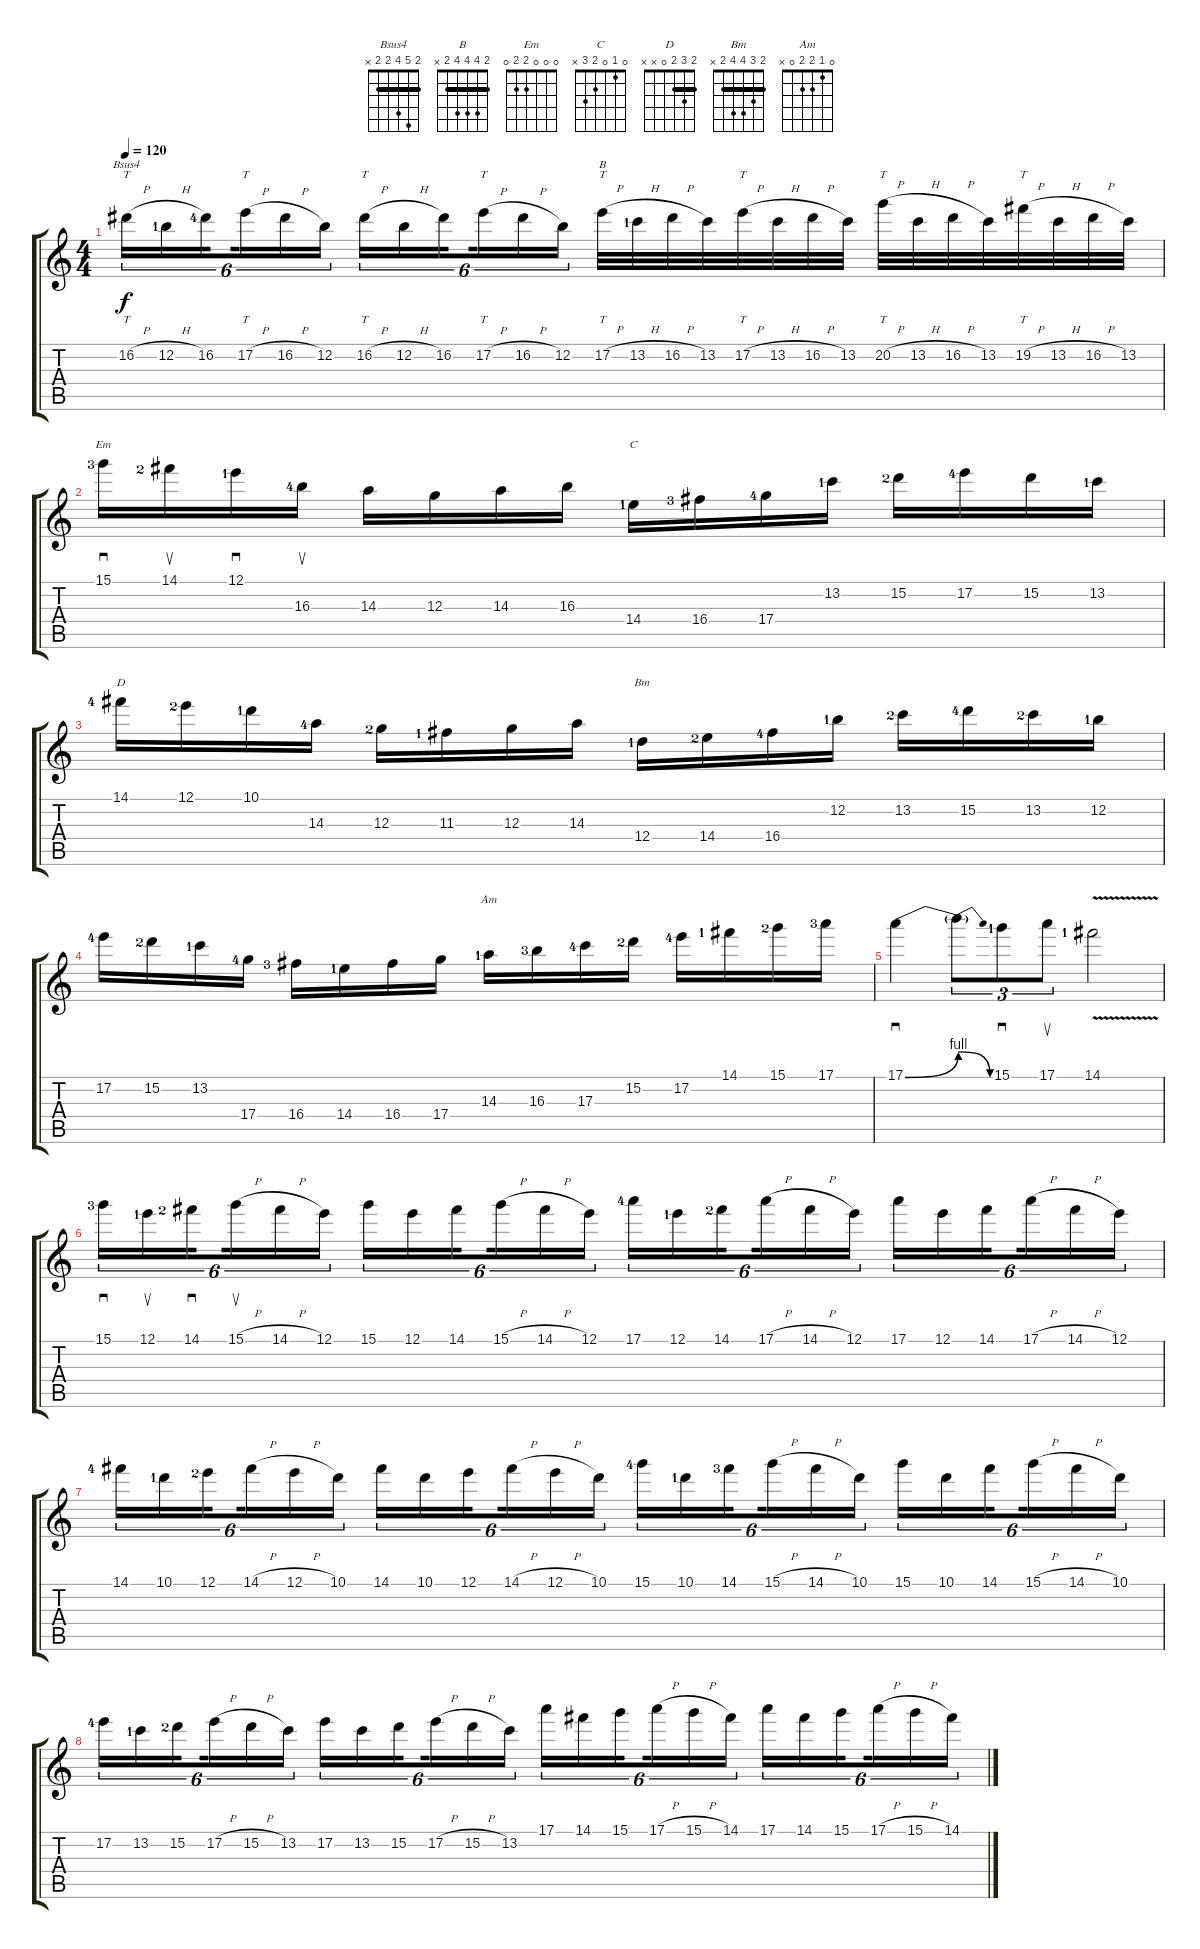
\track "" {instrument overdrivenguitar}
\staff {score tabs}
\tuning (E4 B3 G3 D3 A2 E2) {hide}
\chord ("Bsus4" 2 5 4 2 2 x) {barre 2}
\chord ("B" 2 4 4 4 2 x) {barre 2}
\chord ("Em" 0 0 0 2 2 0)
\chord ("C" 0 1 0 2 3 x)
\chord ("D" 2 3 2 0 x x) {barre 2}
\chord ("Bm" 2 3 4 4 2 x) {barre 2}
\chord ("Am" 0 1 2 2 0 x)
\ts (4 4)
\tempo 120
\clef g2
\ks c
16.2{h}.16{tt tu (6 4) ch "Bsus4" dy f} 12.2{h lf 2}.16{tu (6 4)} 16.2{lf 5}.16{tu (6 4) beam splitsecondary} 17.2{h}.16{tt tu (6 4)} 16.2{h}.16{tu (6 4)} 12.2.16{tu (6 4)} 16.2{h}.16{tt tu (6 4)} 12.2{h}.16{tu (6 4)} 16.2.16{tu (6 4) beam splitsecondary} 17.2{h}.16{tt tu (6 4)} 16.2{h}.16{tu (6 4)} 12.2.16{tu (6 4)} 17.2{h}.32{tt ch "B"} 13.2{h lf 2}.32 16.2{h}.32 13.2.32 17.2{h}.32{tt} 13.2{h}.32 16.2{h}.32 13.2.32 20.2{h}.32{tt} 13.2{h}.32 16.2{h}.32 13.2.32 19.2{h}.32{tt} 13.2{h}.32 16.2{h}.32 13.2.32 |
15.1{lf 4}.16{sd ch "Em"} 14.1{lf 3}.16{su} 12.1{lf 2}.16{sd} 16.3{lf 5}.16{su} 14.3.16 12.3.16 14.3.16 16.3.16 14.4{lf 2}.16{ch "C"} 16.4{lf 4}.16 17.4{lf 5}.16 13.2{lf 2}.16 15.2{lf 3}.16 17.2{lf 5}.16 15.2.16 13.2{lf 2}.16 |
14.1{lf 5}.16{ch "D"} 12.1{lf 3}.16 10.1{lf 2}.16 14.3{lf 5}.16 12.3{lf 3}.16 11.3{lf 2}.16 12.3.16 14.3.16 12.4{lf 2}.16{ch "Bm"} 14.4{lf 3}.16 16.4{lf 5}.16 12.2{lf 2}.16 13.2{lf 3}.16 15.2{lf 5}.16 13.2{lf 3}.16 12.2{lf 2}.16 |
17.2{lf 5}.16 15.2{lf 3}.16 13.2{lf 2}.16 17.4{lf 5}.16 16.4{lf 4}.16 14.4{lf 2}.16 16.4.16 17.4.16 14.3{lf 2}.16{ch "Am"} 16.3{lf 4}.16 17.3{lf 5}.16 15.2{lf 3}.16 17.2{lf 5}.16 14.1{lf 2}.16 15.1{lf 3}.16 17.1{lf 4}.16 |
17.1{be (bend 0 0 60 4)}.4{sd} 17.1{be (release 0 4 60 0) t}.8{tu (3 2)} 15.1{lf 2}.8{sd tu (3 2)} 17.1.8{su tu (3 2)} 14.1{v lf 2}.2 |
15.1{lf 4}.16{sd tu (6 4)} 12.1{lf 2}.16{su tu (6 4)} 14.1{lf 3}.16{sd tu (6 4) beam splitsecondary} 15.1{h}.16{su tu (6 4)} 14.1{h}.16{tu (6 4)} 12.1.16{tu (6 4)} 15.1.16{tu (6 4)} 12.1.16{tu (6 4)} 14.1.16{tu (6 4) beam splitsecondary} 15.1{h}.16{tu (6 4)} 14.1{h}.16{tu (6 4)} 12.1.16{tu (6 4)} 17.1{lf 5}.16{tu (6 4)} 12.1{lf 2}.16{tu (6 4)} 14.1{lf 3}.16{tu (6 4) beam splitsecondary} 17.1{h}.16{tu (6 4)} 14.1{h}.16{tu (6 4)} 12.1.16{tu (6 4)} 17.1.16{tu (6 4)} 12.1.16{tu (6 4)} 14.1.16{tu (6 4) beam splitsecondary} 17.1{h}.16{tu (6 4)} 14.1{h}.16{tu (6 4)} 12.1.16{tu (6 4)} |
14.1{lf 5}.16{tu (6 4)} 10.1{lf 2}.16{tu (6 4)} 12.1{lf 3}.16{tu (6 4) beam splitsecondary} 14.1{h}.16{tu (6 4)} 12.1{h}.16{tu (6 4)} 10.1.16{tu (6 4)} 14.1.16{tu (6 4)} 10.1.16{tu (6 4)} 12.1.16{tu (6 4) beam splitsecondary} 14.1{h}.16{tu (6 4)} 12.1{h}.16{tu (6 4)} 10.1.16{tu (6 4)} 15.1{lf 5}.16{tu (6 4)} 10.1{lf 2}.16{tu (6 4)} 14.1{lf 4}.16{tu (6 4) beam splitsecondary} 15.1{h}.16{tu (6 4)} 14.1{h}.16{tu (6 4)} 10.1.16{tu (6 4)} 15.1.16{tu (6 4)} 10.1.16{tu (6 4)} 14.1.16{tu (6 4) beam splitsecondary} 15.1{h}.16{tu (6 4)} 14.1{h}.16{tu (6 4)} 10.1.16{tu (6 4)} |
17.2{lf 5}.16{tu (6 4)} 13.2{lf 2}.16{tu (6 4)} 15.2{lf 3}.16{tu (6 4) beam splitsecondary} 17.2{h}.16{tu (6 4)} 15.2{h}.16{tu (6 4)} 13.2.16{tu (6 4)} 17.2.16{tu (6 4)} 13.2.16{tu (6 4)} 15.2.16{tu (6 4) beam splitsecondary} 17.2{h}.16{tu (6 4)} 15.2{h}.16{tu (6 4)} 13.2.16{tu (6 4)} 17.1.16{tu (6 4)} 14.1.16{tu (6 4)} 15.1.16{tu (6 4) beam splitsecondary} 17.1{h}.16{tu (6 4)} 15.1{h}.16{tu (6 4)} 14.1.16{tu (6 4)} 17.1.16{tu (6 4)} 14.1.16{tu (6 4)} 15.1.16{tu (6 4) beam splitsecondary} 17.1{h}.16{tu (6 4)} 15.1{h}.16{tu (6 4)} 14.1.16{tu (6 4)}
